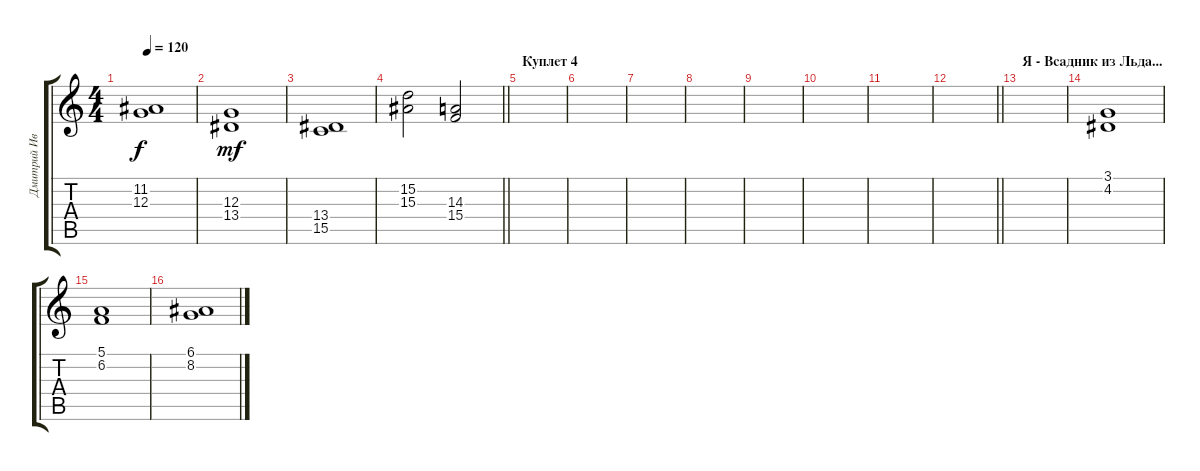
\track ("Дмитрий Иванов        (Синтезатор)" "Дмитрий Ив") {instrument pad2warm}
\staff {score tabs}
\tuning (E4 B3 G3 D3 A2 E2) {hide}
\ts (4 4)
\tempo 120
\clef g2
\ks c
(11.2 12.3).1{dy f} |
(12.3 13.4).1{dy mf} |
(13.4 15.5).1 |
\barLineRight lightlight
(15.2 15.3).2 (14.3 15.4).2 |
\section ("" "Куплет 4")
|
|
|
|
|
|
|
\barLineRight lightlight
|
\section ("" "Я - Всадник из Льда...")
|
(3.1 4.2).1 |
(5.1 6.2).1 |
(6.1 8.2).1
